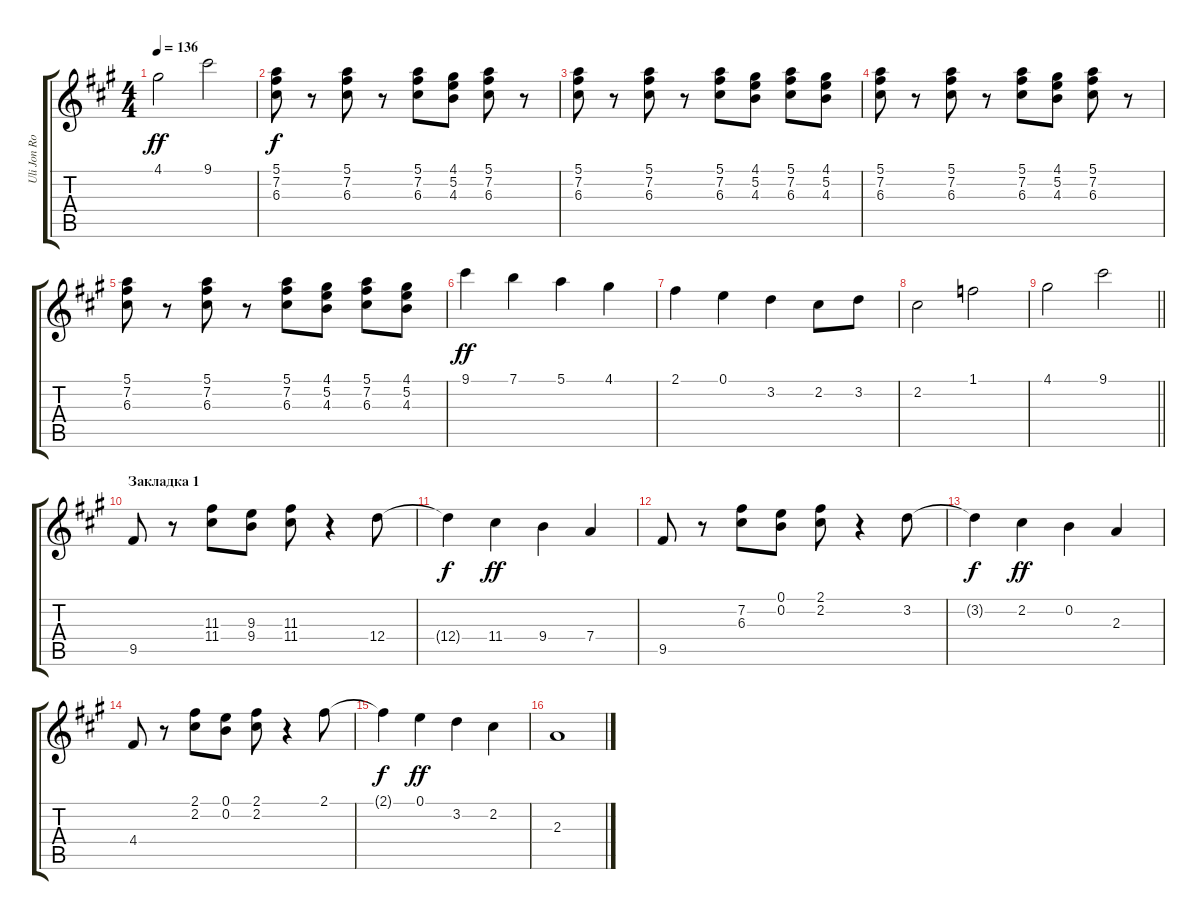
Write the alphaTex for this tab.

\track ("Uli Jon Roth" "Uli Jon Ro") {instrument overdrivenguitar}
\staff {score tabs}
\tuning (E4 B3 G3 D3 A2 E2) {hide}
\ts (4 4)
\tempo 136
\clef g2
\ks a
4.1.2{dy ff} 9.1.2 |
(5.1 7.2 6.3).8{dy f} r.8 (5.1 7.2 6.3).8 r.8 (5.1 7.2 6.3).8 (4.1 5.2 4.3).8 (5.1 7.2 6.3).8 r.8 |
(5.1 7.2 6.3).8 r.8 (5.1 7.2 6.3).8 r.8 (5.1 7.2 6.3).8 (4.1 5.2 4.3).8 (5.1 7.2 6.3).8 (4.1 5.2 4.3).8 |
(5.1 7.2 6.3).8 r.8 (5.1 7.2 6.3).8 r.8 (5.1 7.2 6.3).8 (4.1 5.2 4.3).8 (5.1 7.2 6.3).8 r.8 |
(5.1 7.2 6.3).8 r.8 (5.1 7.2 6.3).8 r.8 (5.1 7.2 6.3).8 (4.1 5.2 4.3).8 (5.1 7.2 6.3).8 (4.1 5.2 4.3).8 |
9.1.4{dy ff} 7.1.4 5.1.4 4.1.4 |
2.1.4 0.1.4 3.2.4 2.2.8 3.2.8 |
2.2.2 1.1.2 |
\barLineRight lightlight
4.1.2 9.1.2 |
\section ("" "Закладка 1")
9.5.8 r.8 (11.3 11.4).8 (9.3 9.4).8 (11.3 11.4).8 r.4 12.4.8 |
12.4{t}.4{dy f} 11.4.4{dy ff} 9.4.4 7.4.4 |
9.5.8 r.8 (7.2 6.3).8 (0.1 0.2).8 (2.1 2.2).8 r.4 3.2.8 |
3.2{t}.4{dy f} 2.2.4{dy ff} 0.2.4 2.3.4 |
4.4.8 r.8 (2.1 2.2).8 (0.1 0.2).8 (2.1 2.2).8 r.4 2.1.8 |
2.1{t}.4{dy f} 0.1.4{dy ff} 3.2.4 2.2.4 |
2.3.1
